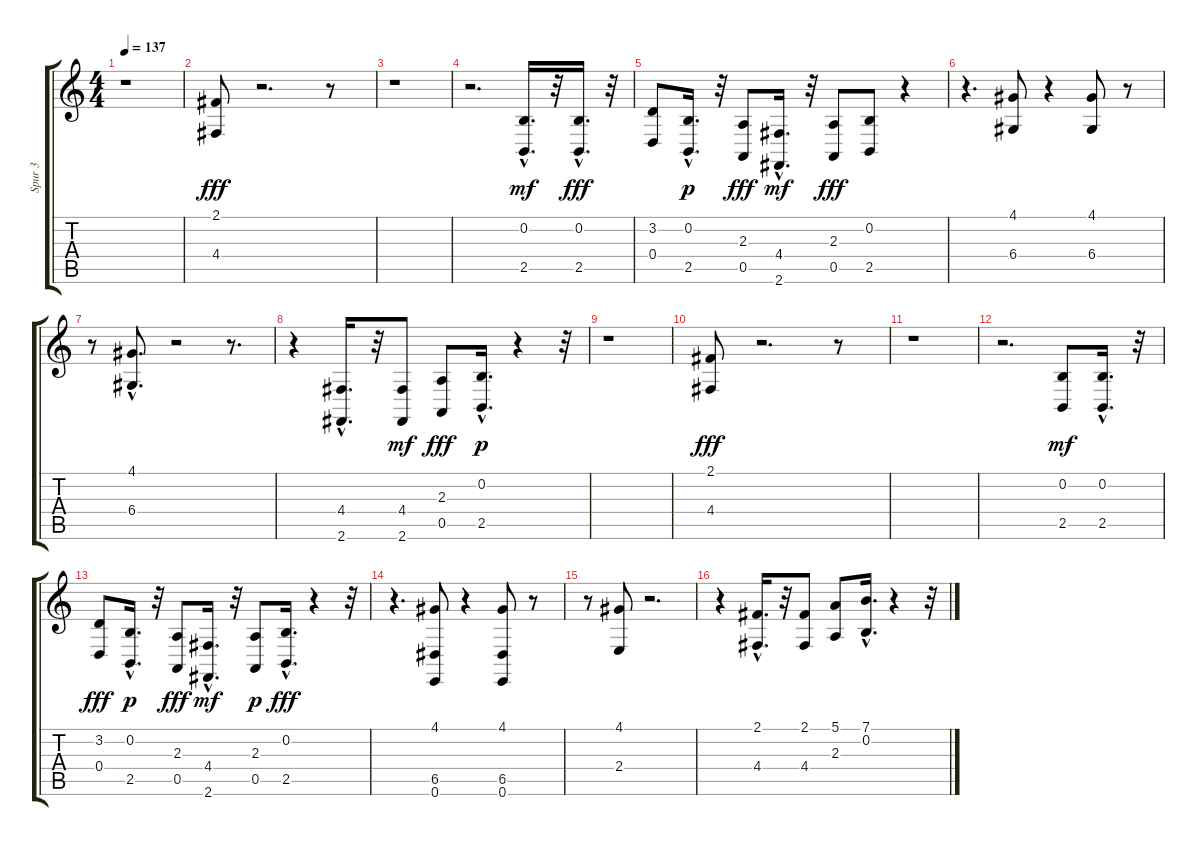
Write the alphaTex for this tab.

\track ("Spur 3" "Spur 3") {instrument brasssection}
\staff {score tabs}
\tuning (E4 B3 G3 D3 A2 E2) {hide}
\ts (4 4)
\tempo 137
\clef g2
\ks c
r.1{dy fff} |
(2.1 4.4).8 r.2{d} r.8 |
r.1 |
r.2{d} (0.2{hac} 2.5{hac}).16{d dy mf} r.32 (0.2{hac} 2.5{hac}).16{d dy fff} r.32 |
(3.2 0.4).8 (0.2{hac} 2.5{hac}).16{d dy p} r.32 (2.3 0.5).8{dy fff} (4.4{hac} 2.6{hac}).16{d dy mf} r.32 (2.3 0.5).8{dy fff} (0.2 2.5).8 r.4 |
r.4{d} (4.1 6.4).8 r.4 (4.1 6.4).8 r.8 |
r.8 (4.1{hac} 6.4).8{d} r.2 r.8{d} |
r.4 (4.4{hac} 2.6{hac}).16{d} r.32 (4.4 2.6).8{dy mf} (2.3 0.5).8{dy fff} (0.2{hac} 2.5{hac}).16{d dy p} r.4 r.32 |
r.1 |
(2.1 4.4).8{dy fff} r.2{d} r.8 |
r.1 |
r.2{d} (0.2 2.5).8{dy mf} (0.2{hac} 2.5{hac}).16{d} r.32 |
(3.2 0.4).8{dy fff} (0.2{hac} 2.5{hac}).16{d dy p} r.32 (2.3 0.5).8{dy fff} (4.4{hac} 2.6{hac}).16{d dy mf} r.32 (2.3 0.5).8{dy p} (0.2{hac} 2.5{hac}).16{d dy fff} r.4 r.32 |
r.4{d} (4.1 6.5 0.6).8 r.4 (4.1 6.5 0.6).8 r.8 |
r.8 (4.1 2.4).8 r.2{d} |
r.4 (2.1{hac} 4.4{hac}).16{d} r.32 (2.1 4.4).8 (5.1 2.3).8 (7.1{hac} 0.2{hac}).16{d} r.4 r.32
